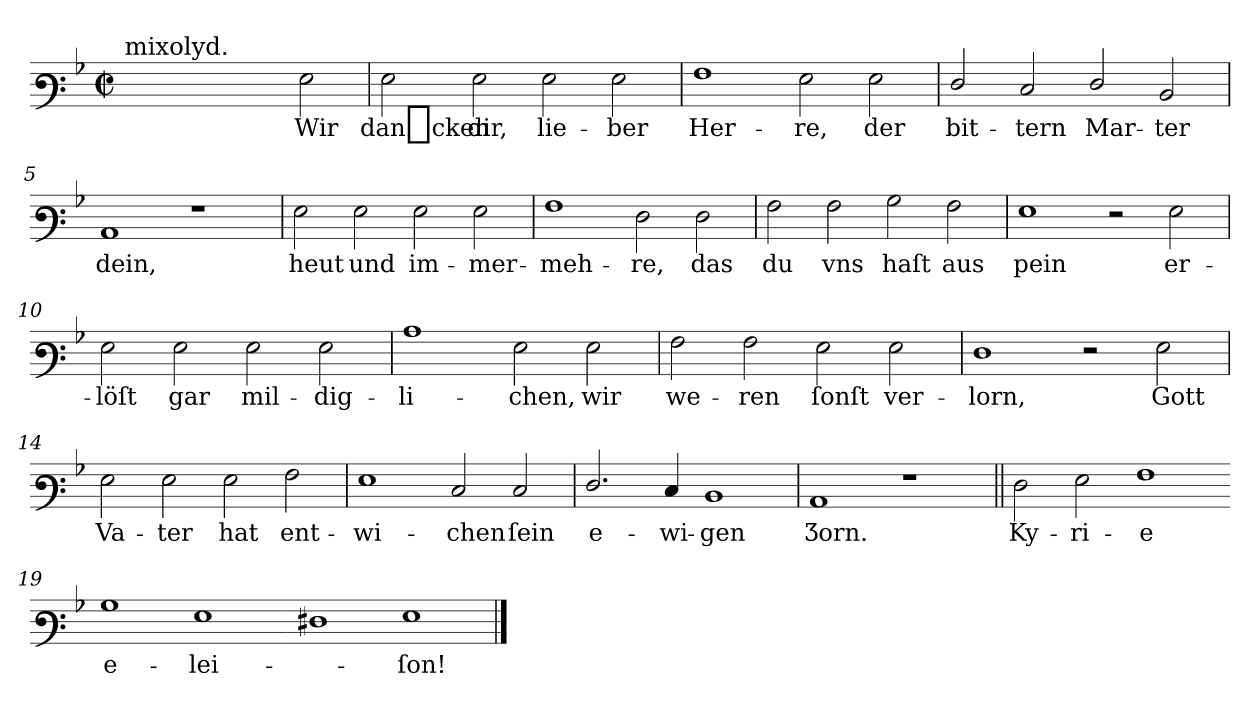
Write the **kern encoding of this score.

**kern	**text
*part1	*part1
*staff1	*staff1
*clefF3	*
*k[b-]	*
*C:mix	*
*M4/2	*
*met(c|)	*
=1	=1
!LO:TX:a:t=mixolyd.	!
1ryy	.
2ryy	.
2G	Wir
=2	=2
2G	dan_cken
2G	dir,
2G	lie-
2G	-ber
=3	=3
1A	Her-
2G	-re,
2G	der
=4	=4
2F/	bit-
2E	-tern
2F/	Mar-
2D	-ter
=5	=5
1C	dein,
1r	.
=6	=6
2G	heut
2G	und
2G	im-
2G	-mer-
=7	=7
1A	-meh-
2F	-re,
2F	das
=8	=8
2A	du
2A	vns
2B-	haſt
2A	aus
=9	=9
1G	pein
2r	.
2G	er-
=10	=10
2G	-löſt
2G	gar
2G	mil-
2G	-dig-
=11	=11
1c	-li-
2G	-chen,
2G	wir
=12	=12
2A	we-
2A	-ren
2G	ſonſt
2G	ver-
=13	=13
1F	-lorn,
2r	.
2G	Gott
=14	=14
2G	Va-
2G	-ter
2G	hat
2A	ent-
=15	=15
1G	-wi-
2E	-chen
2E	ſein
=16	=16
2.F/	e-
4E	-wi-
1D	-gen
=17	=17
1C	Ʒorn.
1r	.
=18||	=18||
2F	Ky-
2G	-ri-
1A	-e
=19-	=19-
1B-	e-
1G	-lei-
=20-	=20-
1F#X	.
1G\	-ſon!
==	==
*-	*-
